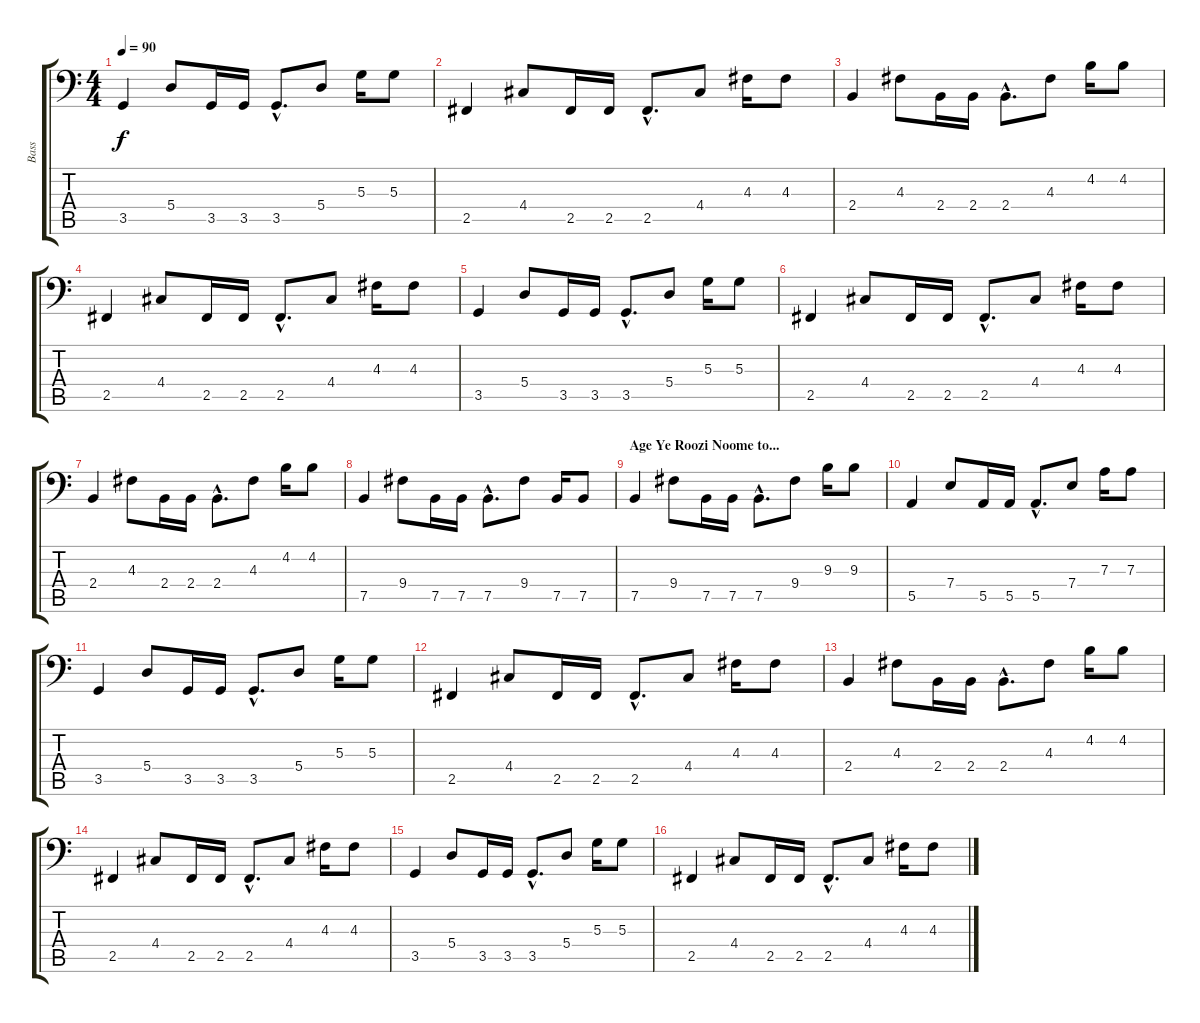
\track ("Bass" "Bass") {instrument electricbassfinger}
\staff {score tabs}
\tuning (C3 G2 D2 A1 E1 B0) {hide}
\ts (4 4)
\tempo 90
\clef f4
\ks c
3.5.4{dy f} 5.4.8 3.5.16 3.5.16 3.5{hac}.8{d} 5.4.8 5.3.16 5.3.8 |
2.5.4 4.4.8 2.5.16 2.5.16 2.5{hac}.8{d} 4.4.8 4.3.16 4.3.8 |
2.4.4 4.3.8 2.4.16 2.4.16 2.4{hac}.8{d} 4.3.8 4.2.16 4.2.8 |
2.5.4 4.4.8 2.5.16 2.5.16 2.5{hac}.8{d} 4.4.8 4.3.16 4.3.8 |
3.5.4 5.4.8 3.5.16 3.5.16 3.5{hac}.8{d} 5.4.8 5.3.16 5.3.8 |
2.5.4 4.4.8 2.5.16 2.5.16 2.5{hac}.8{d} 4.4.8 4.3.16 4.3.8 |
2.4.4 4.3.8 2.4.16 2.4.16 2.4{hac}.8{d} 4.3.8 4.2.16 4.2.8 |
7.5.4 9.4.8 7.5.16 7.5.16 7.5{hac}.8{d} 9.4.8 7.5.16 7.5.8 |
\section ("" "Age Ye Roozi Noome to...")
7.5.4 9.4.8 7.5.16 7.5.16 7.5{hac}.8{d} 9.4.8 9.3.16 9.3.8 |
5.5.4 7.4.8 5.5.16 5.5.16 5.5{hac}.8{d} 7.4.8 7.3.16 7.3.8 |
3.5.4 5.4.8 3.5.16 3.5.16 3.5{hac}.8{d} 5.4.8 5.3.16 5.3.8 |
2.5.4 4.4.8 2.5.16 2.5.16 2.5{hac}.8{d} 4.4.8 4.3.16 4.3.8 |
2.4.4 4.3.8 2.4.16 2.4.16 2.4{hac}.8{d} 4.3.8 4.2.16 4.2.8 |
2.5.4 4.4.8 2.5.16 2.5.16 2.5{hac}.8{d} 4.4.8 4.3.16 4.3.8 |
3.5.4 5.4.8 3.5.16 3.5.16 3.5{hac}.8{d} 5.4.8 5.3.16 5.3.8 |
2.5.4 4.4.8 2.5.16 2.5.16 2.5{hac}.8{d} 4.4.8 4.3.16 4.3.8
